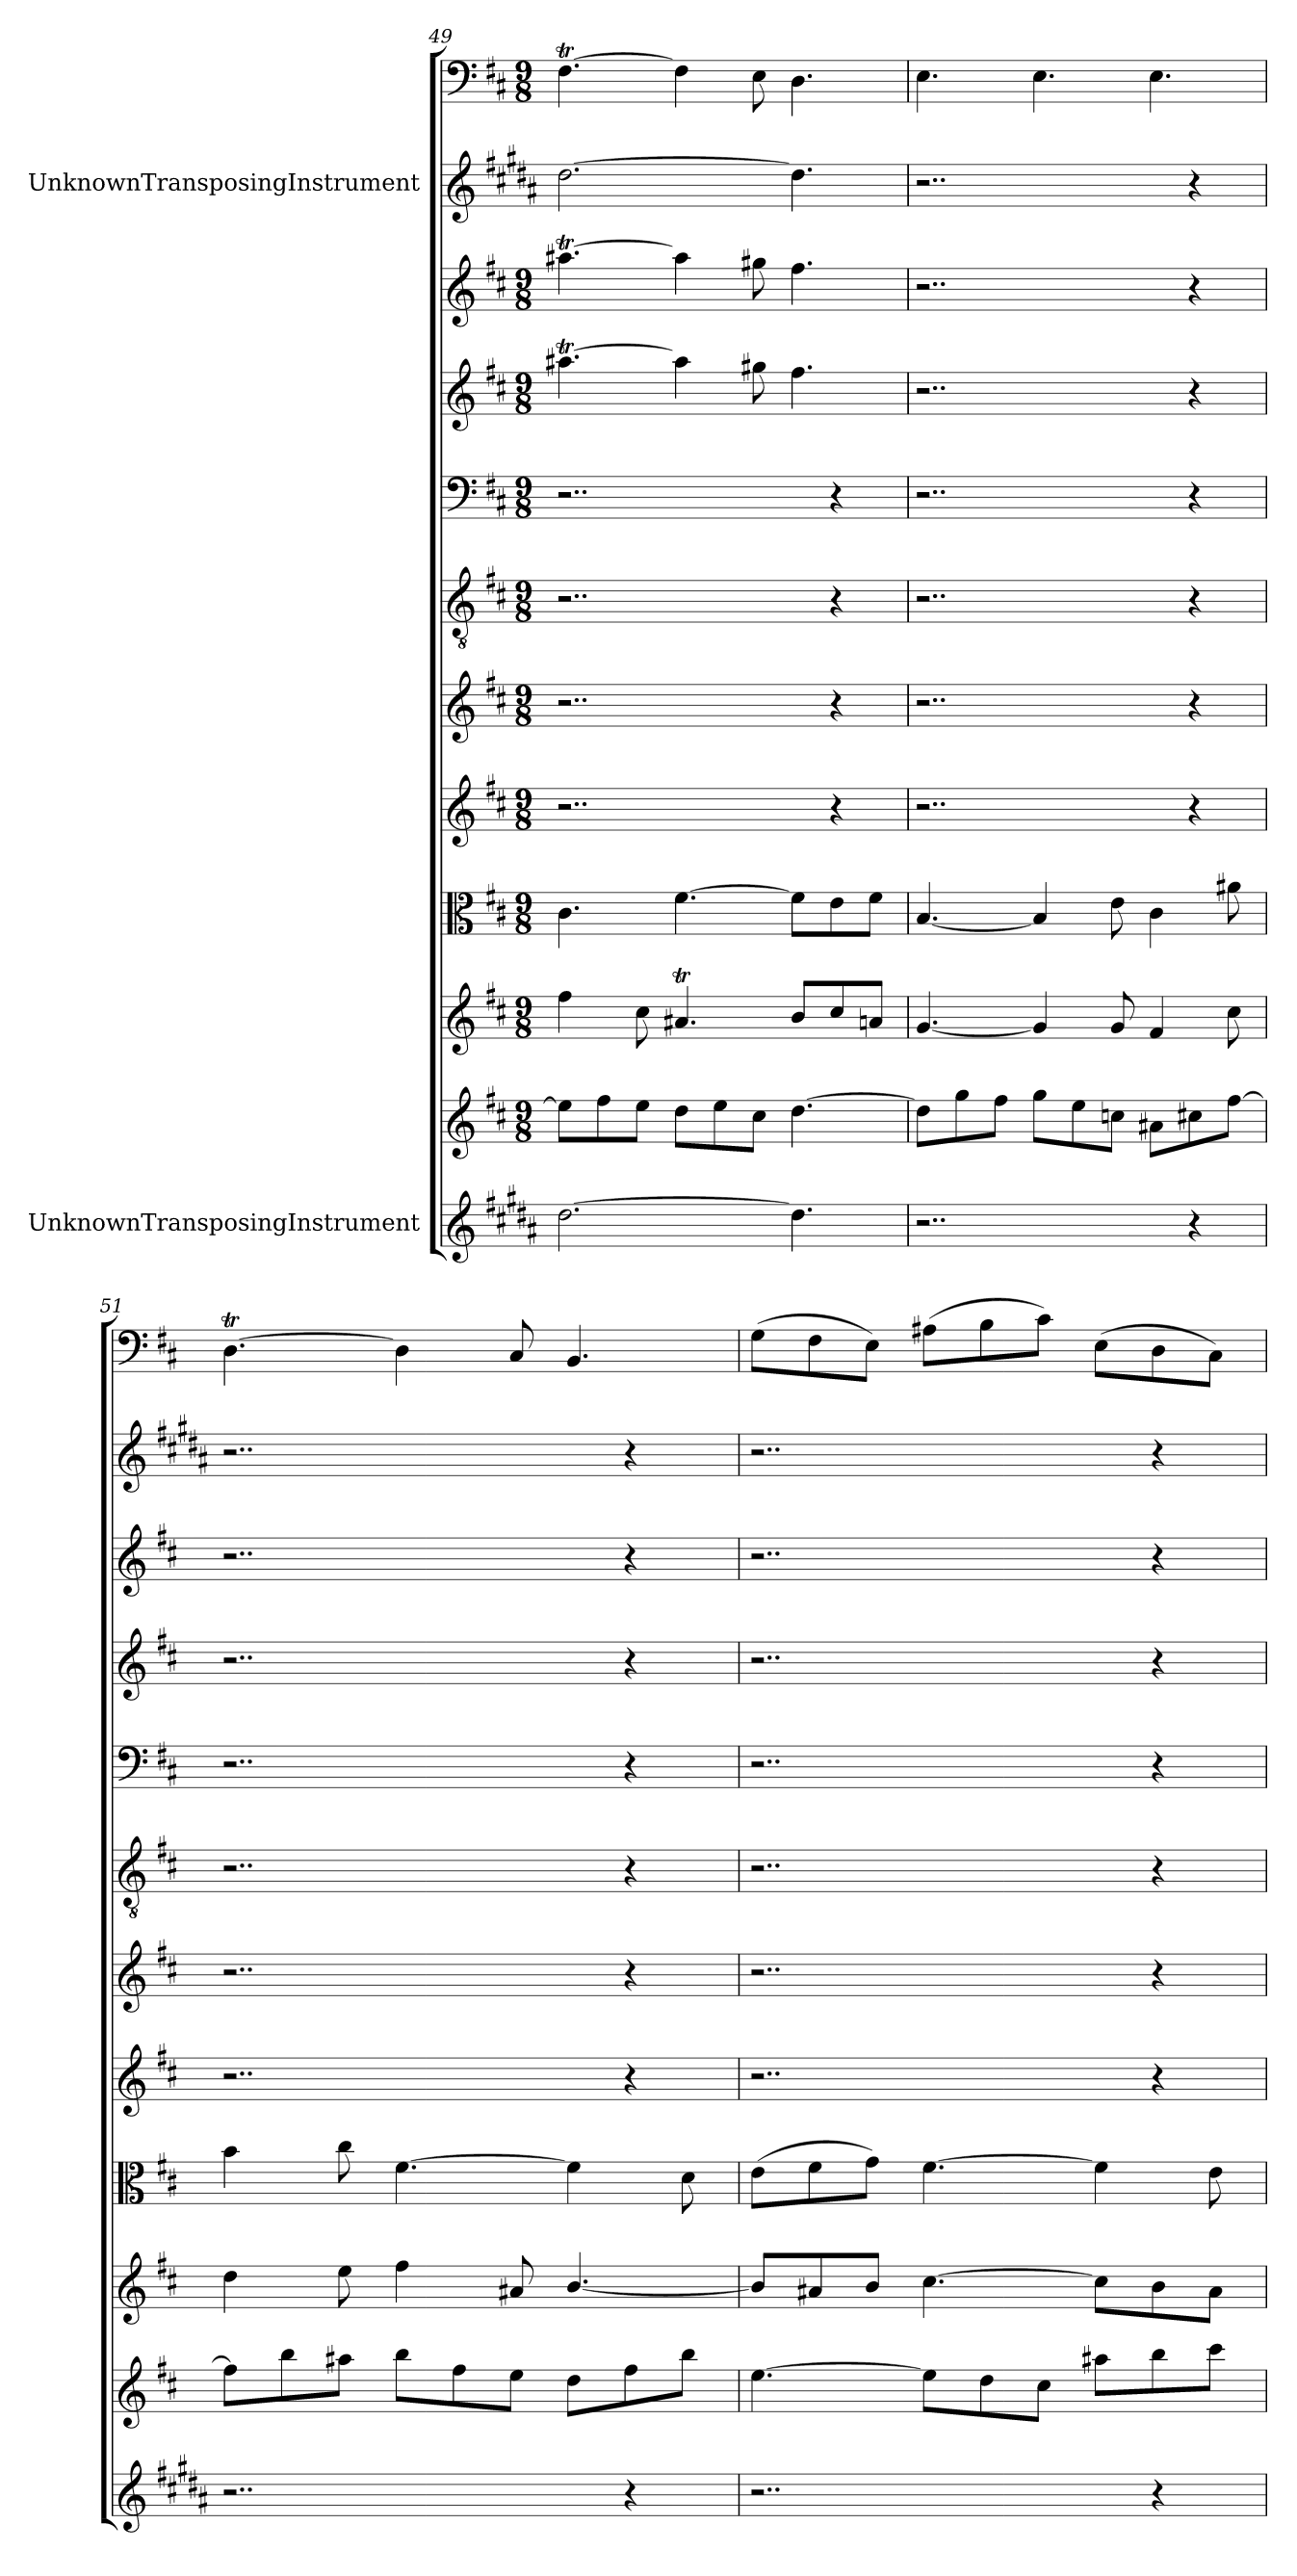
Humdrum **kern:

**kern	**kern	**kern	**kern	**kern	**kern	**kern	**kern	**kern	**kern	**kern	**kern
*part12	*part11	*part10	*part9	*part8	*part7	*part6	*part5	*part4	*part3	*part2	*part1
*staff12	*staff11	*staff10	*staff9	*staff8	*staff7	*staff6	*staff5	*staff4	*staff3	*staff2	*staff1
*I"UnknownTransposingInstrument	*	*	*	*	*	*	*	*	*	*I"UnknownTransposingInstrument	*
*clefG2	*clefG2	*clefG2	*clefC3	*clefG2	*clefG2	*clefGv2	*clefF4	*clefG2	*clefG2	*clefG2	*clefF4
*ITrd-2c-3	*	*	*	*	*	*	*	*	*	*ITrd-2c-3	*
*k[f#c#]	*k[f#c#]	*k[f#c#]	*k[f#c#]	*k[f#c#]	*k[f#c#]	*k[f#c#]	*k[f#c#]	*k[f#c#]	*k[f#c#]	*k[f#c#]	*k[f#c#]
*	*M9/8	*M9/8	*M9/8	*M9/8	*M9/8	*M9/8	*M9/8	*M9/8	*M9/8	*	*M9/8
=49	=49	=49	=49	=49	=49	=49	=49	=49	=49	=49	=49
[2.ff#\	8ee\L]	4ff#\	4.c#\	2..r	2..r	2..r	2..r	[4.aa#Xt\	[4.aa#Xt\	[2.ff#\	[4.F#t\
.	8ff#\	.	.	.	.	.	.	.	.	.	.
.	8ee\J	8cc#\	.	.	.	.	.	.	.	.	.
.	8dd\L	4.a#Xt/	[4.f#\	.	.	.	.	4aa#\]	4aa#\]	.	4F#\]
.	8ee\	.	.	.	.	.	.	.	.	.	.
.	8cc#\J	.	.	.	.	.	.	8gg#X\	8gg#X\	.	8E\
4.ff#\]	[4.dd\	8b/L	8f#\L]	.	.	.	.	4.ff#\	4.ff#\	4.ff#\]	4.D\
.	.	8cc#/	8e\	4r	4r	4r	4r	.	.	.	.
.	.	8an/J	8f#\J	.	.	.	.	.	.	.	.
=50	=50	=50	=50	=50	=50	=50	=50	=50	=50	=50	=50
2..r	8dd\L]	[4.g/	[4.B/	2..r	2..r	2..r	2..r	2..r	2..r	2..r	4.E\
.	8gg\	.	.	.	.	.	.	.	.	.	.
.	8ff#\J	.	.	.	.	.	.	.	.	.	.
.	8gg\L	4g/]	4B/]	.	.	.	.	.	.	.	4.E\
.	8ee\	.	.	.	.	.	.	.	.	.	.
.	8ccn\J	8g/	8e\	.	.	.	.	.	.	.	.
.	8a#X\L	4f#/	4c#\	.	.	.	.	.	.	.	4.E\
4r	8cc#X\	.	.	4r	4r	4r	4r	4r	4r	4r	.
.	[8ff#\J	8cc#\	8a#X\	.	.	.	.	.	.	.	.
=51	=51	=51	=51	=51	=51	=51	=51	=51	=51	=51	=51
2..r	8ff#\L]	4dd\	4b\	2..r	2..r	2..r	2..r	2..r	2..r	2..r	[4.DT\
.	8bb\	.	.	.	.	.	.	.	.	.	.
.	8aa#X\J	8ee\	8cc#\	.	.	.	.	.	.	.	.
.	8bb\L	4ff#\	[4.f#\	.	.	.	.	.	.	.	4D\]
.	8ff#\	.	.	.	.	.	.	.	.	.	.
.	8ee\J	8a#X/	.	.	.	.	.	.	.	.	8C#/
.	8dd\L	[4.b/	4f#\]	.	.	.	.	.	.	.	4.BB/
4r	8ff#\	.	.	4r	4r	4r	4r	4r	4r	4r	.
.	8bb\J	.	8d\	.	.	.	.	.	.	.	.
=52	=52	=52	=52	=52	=52	=52	=52	=52	=52	=52	=52
2..r	[4.ee\	8b/L]	(8e\L	2..r	2..r	2..r	2..r	2..r	2..r	2..r	(8G\L
.	.	8a#X/	8f#\	.	.	.	.	.	.	.	8F#\
.	.	8b/J	8g\J)	.	.	.	.	.	.	.	8E\J)
.	8ee\L]	[4.cc#\	[4.f#\	.	.	.	.	.	.	.	(8A#X\L
.	8dd\	.	.	.	.	.	.	.	.	.	8B\
.	8cc#\J	.	.	.	.	.	.	.	.	.	8c#\J)
.	8aa#X\L	8cc#\L]	4f#\]	.	.	.	.	.	.	.	(8E\L
4r	8bb\	8b\	.	4r	4r	4r	4r	4r	4r	4r	8D\
.	8ccc#\J	8a#\J	8e\	.	.	.	.	.	.	.	8C#\J)
=	=	=	=	=	=	=	=	=	=	=	=
*-	*-	*-	*-	*-	*-	*-	*-	*-	*-	*-	*-
